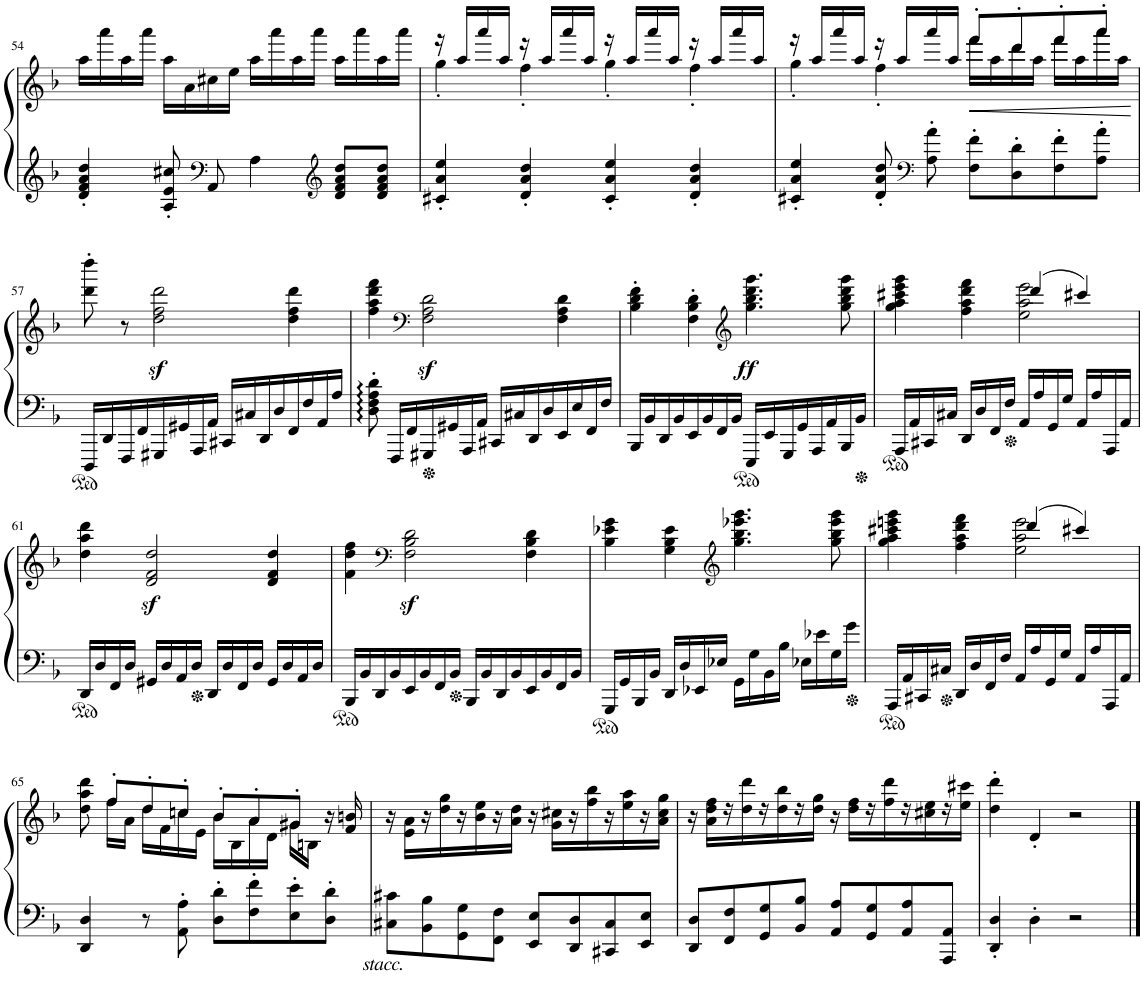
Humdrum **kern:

**kern	**kern	**dynam
*part1	*part1	*part1
*staff2	*staff1	*staff1/2
*I"Piano	*	*
*I'Pno.	*	*
!!LO:PB:g=z
*clefG2	*clefG2	*
*k[b-]	*k[b-]	*
*M4/4	*M4/4	*
*met(c)	*met(c)	*
=54	=54	=54
4d/' 4f/' 4a/' 4dd/'	16aa\LL	.
.	16aaa\	.
.	16aa\	.
.	16aaa\JJ	.
8A/' 8e/' 8cc#X/'	16aa\LL	.
.	16a\	.
*clefF4	*	*
8AA/	16cc#X\	.
.	16ee\JJ	.
4A\	16aa\LL	.
.	16aaa\	.
.	16aa\	.
.	16aaa\JJ	.
*clefG2	*	*
8d/ 8f/ 8a/ 8dd/L	16aa\LL	.
.	16aaa\	.
8d/ 8f/ 8a/ 8dd/J	16aa\	.
.	16aaa\JJ	.
=55	=55	=55
*	*^	*
4c#X/' 4a/' 4ee/'	16r	4gg'\	.
.	16aa/LL	.	.
.	16aaa/	.	.
.	16aa/JJ	.	.
4d/' 4a/' 4dd/'	16r	4ff'\	.
.	16aa/LL	.	.
.	16aaa/	.	.
.	16aa/JJ	.	.
4c#/' 4a/' 4ee/'	16r	4gg'\	.
.	16aa/LL	.	.
.	16aaa/	.	.
.	16aa/JJ	.	.
4d/' 4a/' 4dd/'	16r	4ff'\	.
.	16aa/LL	.	.
.	16aaa/	.	.
.	16aa/JJ	.	.
=56	=56	=56	=56
4c#X/' 4a/' 4ee/'	16r	4gg'\	.
.	16aa/LL	.	.
.	16aaa/	.	.
.	16aa/JJ	.	.
8d/' 8a/' 8dd/'	16r	4ff'\	.
.	16aa/LL	.	.
*clefF4	*	*	*
8A\' 8a\'	16aaa/	.	.
.	16aa/JJ	.	.
!	!	!	!LO:HP:b
8F\' 8f\'L	16fff\LL	8fff'/L	<
.	16aa\	.	.
8D\' 8d\'	16ddd\	8ddd'/	.
.	16aa\JJ	.	.
8F\' 8f\'	16fff\LL	8fff'/	.
.	16aa\	.	.
8A\' 8a\'J	16aaa\	8aaa'/J	.
.	16aa\JJ	.	.
*	*v	*v	*
.	.	[
!!LO:LB:g=z
=57	=57	=57
16DDD/LL	8ddd\' 8dddd\'	.
16DD/	.	.
16FFF/	8r	.
16FF/	.	.
16GGG#X/	2dd\z< 2ff\z< 2ddd\z<	.
16GG#X/	.	.
16AAA/	.	.
16AA/JJ	.	.
16CC#X/LL	.	.
16C#X/	.	.
16DD/	.	.
16D/	.	.
16FF/	4dd\ 4ff\ 4ddd\	.
16F/	.	.
16AA/	.	.
16A/JJ	.	.
=58	=58	=58
8D\' 8F\' 8A\' 8d\'	4ff\ 4aa\ 4ddd\ 4fff\	.
16FFF/LL	.	.
16FF/	.	.
*	*clefF4	*
16GGG#X/	2F\z< 2A\z< 2d\z<	.
16GG#X/	.	.
16AAA/	.	.
16AA/JJ	.	.
16CC#X/LL	.	.
16C#X/	.	.
16DD/	.	.
16D/	.	.
16EE/	4F\ 4A\ 4d\	.
16E/	.	.
16FF/	.	.
16F/JJ	.	.
=59	=59	=59
16BBB-/LL	4B-\' 4d\' 4f\'	.
16BB-/	.	.
16DD/	.	.
16BB-/	.	.
16EE/	4F\' 4B-\' 4d\'	.
16BB-/	.	.
16FF/	.	.
16BB-/JJ	.	.
*	*clefG2	*
!	!	!LO:DY:b
16EEE/LL	4.gg\ 4.bb-\ 4.ddd\ 4.ggg\	ff
16EE/	.	.
16GGG/	.	.
16GG/	.	.
16AAA/	.	.
16AA/	.	.
16BBB-/	8gg\ 8bb-\ 8ddd\ 8ggg\	.
16BB-/JJ	.	.
=60	=60	=60
*	*^	*
16AAA/LL	4gg\ 4aa\ 4ccc#X\ 4eee\ 4ggg\	2ryy	.
16AA/	.	.	.
16CC#X/	.	.	.
16C#X/JJ	.	.	.
16DD/LL	4ff\ 4aa\ 4ddd\ 4fff\	.	.
16D/	.	.	.
16FF/	.	.	.
16F/JJ	.	.	.
16AA/LL	(4ddd/	2ee\ 2aa\ 2eee\	.
16A/	.	.	.
16GG/	.	.	.
16G/JJ	.	.	.
16AA/LL	4ccc#X/)	.	.
16A/	.	.	.
16AAA/	.	.	.
16AA/JJ	.	.	.
*	*v	*v	*
!!LO:LB:g=z
=61	=61	=61
16DD/LL	4dd\ 4aa\ 4ddd\	.
16D/	.	.
16FF/	.	.
16D/JJ	.	.
16GG#X/LL	2d/z< 2f/z< 2dd/z<	.
16D/	.	.
16AA/	.	.
16D/JJ	.	.
16DD/LL	.	.
16D/	.	.
16FF/	.	.
16D/JJ	.	.
16GG#/LL	4d/ 4f/ 4dd/	.
16D/	.	.
16AA/	.	.
16D/JJ	.	.
=62	=62	=62
16BBB-/LL	4f\ 4dd\ 4ff\	.
16BB-/	.	.
16DD/	.	.
16BB-/	.	.
*	*clefF4	*
16EE/	2F\z< 2B-\z< 2d\z<	.
16BB-/	.	.
16FF/	.	.
16BB-/JJ	.	.
16BBB-/LL	.	.
16BB-/	.	.
16DD/	.	.
16BB-/	.	.
16EE/	4F\ 4B-\ 4d\	.
16BB-/	.	.
16FF/	.	.
16BB-/JJ	.	.
=63	=63	=63
16GGG/LL	4B-\ 4e-X\ 4g\	.
16GG/	.	.
16BBB-/	.	.
16BB-/JJ	.	.
16DD/LL	4G\ 4B-\ 4e-\	.
16D/	.	.
16EE-X/	.	.
16E-X/JJ	.	.
*	*clefG2	*
16GG\LL	4.gg\ 4.bb-\ 4.eee-X\ 4.ggg\	.
16G\	.	.
16BB-\	.	.
16B-\JJ	.	.
16E-X\LL	.	.
16e-X\	.	.
16G\	8gg\ 8bb-\ 8eee-\ 8ggg\	.
16g\JJ	.	.
=64	=64	=64
*	*^	*
16AAA/LL	4gg\ 4aa\ 4ccc#X\ 4eeen\ 4ggg\	2ryy	.
16AA/	.	.	.
16CC#X/	.	.	.
16C#X/JJ	.	.	.
16DD/LL	4ff\ 4aa\ 4ddd\ 4fff\	.	.
16D/	.	.	.
16FF/	.	.	.
16F/JJ	.	.	.
16AA/LL	(4ddd/	2ee\ 2aa\ 2eee\	.
16A/	.	.	.
16GG/	.	.	.
16G/JJ	.	.	.
16AA/LL	4ccc#X/)	.	.
16A/	.	.	.
16AAA/	.	.	.
16AA/JJ	.	.	.
!!LO:LB:g=z	!!
=65	=65	=65	=65
4DD/ 4D/	8dd\ 8aa\ 8ddd\	8ryy	.
.	16ff\LL	8ff'/L	.
.	16a\JJ	.	.
8r	16dd\LL	8dd'/	.
.	16f\	.	.
8AA\' 8A\'	16ccn\	8cc'/J	.
.	16e\JJ	.	.
8D\' 8d\'L	16b-\LL	8b-'/L	.
.	16B-\	.	.
8F\' 8f\'	16a\	8a'/	.
.	16d\JJ	.	.
8E\' 8e\'	16g#X\LL	8g#'/J	.
.	16Bn\JJ	.	.
8D\' 8d\'J	16r	8ryy	.
.	16f/ 16bn/	.	.
*	*v	*v	*
=66	=66	=66
!LO:TX:b:i:t=stacc.	!	!
8C#X\' 8c#X\'L	16r	.
.	16e\ 16a\LL	.
8BB-\' 8B-\'	16r	.
.	16dd\ 16gg\	.
8GG\' 8G\'	16r	.
.	16b-\ 16ee\	.
8FF\' 8F\'J	16r	.
.	16a\ 16dd\JJ	.
8EE/' 8E/'L	16r	.
.	16g\ 16cc#X\LL	.
8DD/' 8D/'	16r	.
.	16ff\ 16bb-\	.
8CC#X/' 8C#/'	16r	.
.	16ee\ 16aa\	.
8EE/' 8E/'J	16r	.
.	16a\ 16cc#\ 16gg\JJ	.
=67	=67	=67
8DD/' 8D/'L	16r	.
.	16a\ 16dd\ 16ff\LL	.
8FF/' 8F/'	16r	.
.	16dd\ 16ddd\	.
8GG/' 8G/'	16r	.
.	16dd\ 16bb-\	.
8BB-/' 8B-/'J	16r	.
.	16dd\ 16gg\JJ	.
8AA/' 8A/'L	16r	.
.	16dd\ 16ff\LL	.
8GG/' 8G/'	16r	.
.	16ff\ 16ddd\	.
8AA/' 8A/'	16r	.
.	16cc#X\ 16ee\	.
8AAA/' 8AA/'J	16r	.
.	16ee\ 16ccc#X\JJ	.
=68	=68	=68
4DD/' 4D/'	4dd\' 4ddd\'	.
4D'\	4d'/	.
2r	2r	.
==	==	==
*-	*-	*-
